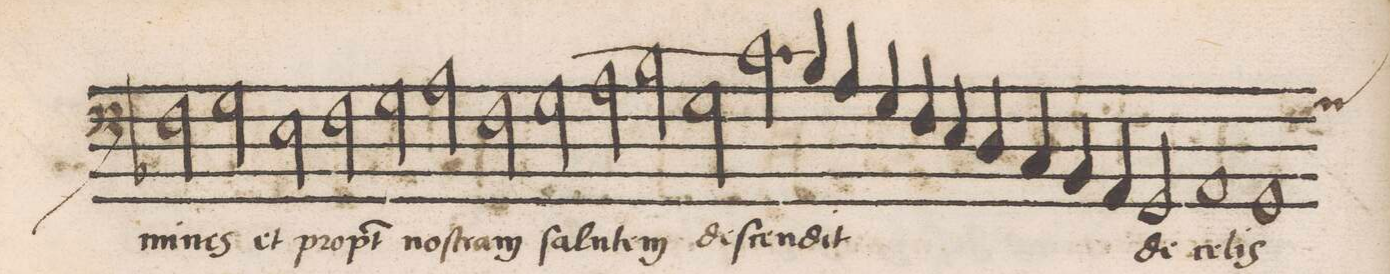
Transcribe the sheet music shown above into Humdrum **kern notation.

**kern	**text
*I"BASSVS	*
*clefF4	*
*k[b-]	*
*met(C|)	*
*M2/1	*
2F\	-mi-
2G\	-nes
2E\	et
2F\	prop-
=59-	=59-
2G\	-t(er)
2A\	noſ-
2F\	-tram
2G\	ſa-
=60-	=60-
2A\	-lu-
2B-\	-tem
2G\	de-
2.c\	-ſcen-
=61-	=61-
4B-/	-dit
4A/	.
4G/	.
4F/	.
4E/	.
4D/	.
4C/	.
=62-	=62-
4BB-/	.
4AA/	.
2GG/	de
1AA/	ce-
=63-	=63-
*custos:G	*
1GG/	-lis
*-	*-
